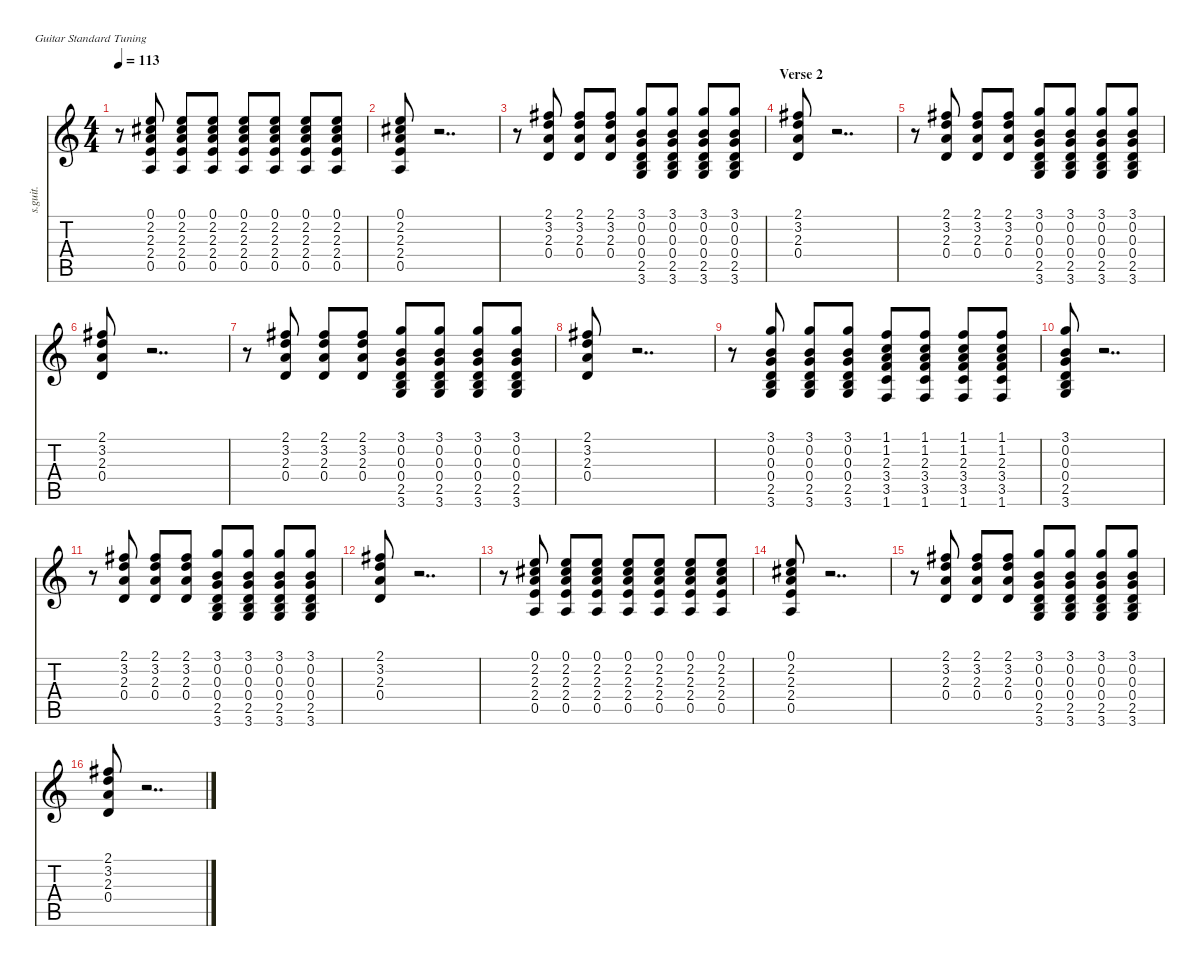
\defaultSystemsLayout 4
\hideDynamics
\bracketExtendMode nobrackets
\track ("Guitar (Left)" "s.guit.") {instrument overdrivenguitar}
\staff {score tabs}
\tuning (E4 B3 G3 D3 A2 E2)
\ts (4 4)
\tempo 113
\clef g2
\ks c
r.8{dy f} (0.1 2.2{acc #} 2.3 2.4 0.5).8{lyrics (0 "") lyrics (1 "") lyrics (2 "") lyrics (3 "") lyrics (4 "")} (0.1 2.2{acc #} 2.3 2.4 0.5).8{lyrics (0 "") lyrics (1 "") lyrics (2 "") lyrics (3 "") lyrics (4 "")} (0.1 2.2{acc #} 2.3 2.4 0.5).8{lyrics (0 "") lyrics (1 "") lyrics (2 "") lyrics (3 "") lyrics (4 "")} (0.1 2.2{acc #} 2.3 2.4 0.5).8{lyrics (0 "") lyrics (1 "") lyrics (2 "") lyrics (3 "") lyrics (4 "")} (0.1 2.2{acc #} 2.3 2.4 0.5).8{lyrics (0 "") lyrics (1 "") lyrics (2 "") lyrics (3 "") lyrics (4 "")} (0.1 2.2{acc #} 2.3 2.4 0.5).8{lyrics (0 "") lyrics (1 "") lyrics (2 "") lyrics (3 "") lyrics (4 "")} (0.1 2.2{acc #} 2.3 2.4 0.5).8{lyrics (0 "") lyrics (1 "") lyrics (2 "") lyrics (3 "") lyrics (4 "")} |
(0.1 2.2{acc #} 2.3 2.4 0.5).8{lyrics (0 "") lyrics (1 "") lyrics (2 "") lyrics (3 "") lyrics (4 "")} r.2{dd} |
r.8 (2.1{acc #} 3.2 2.3 0.4).8{lyrics (0 "") lyrics (1 "") lyrics (2 "") lyrics (3 "") lyrics (4 "")} (2.1{acc #} 3.2 2.3 0.4).8{lyrics (0 "") lyrics (1 "") lyrics (2 "") lyrics (3 "") lyrics (4 "")} (2.1{acc #} 3.2 2.3 0.4).8{lyrics (0 "") lyrics (1 "") lyrics (2 "") lyrics (3 "") lyrics (4 "")} (3.1 0.2 0.3 0.4 2.5 3.6).8{lyrics (0 "") lyrics (1 "") lyrics (2 "") lyrics (3 "") lyrics (4 "")} (3.1 0.2 0.3 0.4 2.5 3.6).8{lyrics (0 "") lyrics (1 "") lyrics (2 "") lyrics (3 "") lyrics (4 "")} (3.1 0.2 0.3 0.4 2.5 3.6).8{lyrics (0 "") lyrics (1 "") lyrics (2 "") lyrics (3 "") lyrics (4 "")} (3.1 0.2 0.3 0.4 2.5 3.6).8{lyrics (0 "") lyrics (1 "") lyrics (2 "") lyrics (3 "") lyrics (4 "")} |
\section ("" "Verse 2")
(2.1{acc #} 3.2 2.3 0.4).8{lyrics (0 "") lyrics (1 "") lyrics (2 "") lyrics (3 "") lyrics (4 "")} r.2{dd} |
r.8 (2.1{acc #} 3.2 2.3 0.4).8{lyrics (0 "") lyrics (1 "") lyrics (2 "") lyrics (3 "") lyrics (4 "")} (2.1{acc #} 3.2 2.3 0.4).8{lyrics (0 "") lyrics (1 "") lyrics (2 "") lyrics (3 "") lyrics (4 "")} (2.1{acc #} 3.2 2.3 0.4).8{lyrics (0 "") lyrics (1 "") lyrics (2 "") lyrics (3 "") lyrics (4 "")} (3.1 0.2 0.3 0.4 2.5 3.6).8{lyrics (0 "") lyrics (1 "") lyrics (2 "") lyrics (3 "") lyrics (4 "")} (3.1 0.2 0.3 0.4 2.5 3.6).8{lyrics (0 "") lyrics (1 "") lyrics (2 "") lyrics (3 "") lyrics (4 "")} (3.1 0.2 0.3 0.4 2.5 3.6).8{lyrics (0 "") lyrics (1 "") lyrics (2 "") lyrics (3 "") lyrics (4 "")} (3.1 0.2 0.3 0.4 2.5 3.6).8{lyrics (0 "") lyrics (1 "") lyrics (2 "") lyrics (3 "") lyrics (4 "")} |
(2.1{acc #} 3.2 2.3 0.4).8{lyrics (0 "") lyrics (1 "") lyrics (2 "") lyrics (3 "") lyrics (4 "")} r.2{dd} |
r.8 (2.1{acc #} 3.2 2.3 0.4).8{lyrics (0 "") lyrics (1 "") lyrics (2 "") lyrics (3 "") lyrics (4 "")} (2.1{acc #} 3.2 2.3 0.4).8{lyrics (0 "") lyrics (1 "") lyrics (2 "") lyrics (3 "") lyrics (4 "")} (2.1{acc #} 3.2 2.3 0.4).8{lyrics (0 "") lyrics (1 "") lyrics (2 "") lyrics (3 "") lyrics (4 "")} (3.1 0.2 0.3 0.4 2.5 3.6).8{lyrics (0 "") lyrics (1 "") lyrics (2 "") lyrics (3 "") lyrics (4 "")} (3.1 0.2 0.3 0.4 2.5 3.6).8{lyrics (0 "") lyrics (1 "") lyrics (2 "") lyrics (3 "") lyrics (4 "")} (3.1 0.2 0.3 0.4 2.5 3.6).8{lyrics (0 "") lyrics (1 "") lyrics (2 "") lyrics (3 "") lyrics (4 "")} (3.1 0.2 0.3 0.4 2.5 3.6).8{lyrics (0 "") lyrics (1 "") lyrics (2 "") lyrics (3 "") lyrics (4 "")} |
(2.1{acc #} 3.2 2.3 0.4).8{lyrics (0 "") lyrics (1 "") lyrics (2 "") lyrics (3 "") lyrics (4 "")} r.2{dd} |
r.8 (3.1 0.2 0.3 0.4 2.5 3.6).8{lyrics (0 "") lyrics (1 "") lyrics (2 "") lyrics (3 "") lyrics (4 "")} (3.1 0.2 0.3 0.4 2.5 3.6).8{lyrics (0 "") lyrics (1 "") lyrics (2 "") lyrics (3 "") lyrics (4 "")} (3.1 0.2 0.3 0.4 2.5 3.6).8{lyrics (0 "") lyrics (1 "") lyrics (2 "") lyrics (3 "") lyrics (4 "")} (1.1 1.2 2.3 3.4 3.5 1.6).8{lyrics (0 "") lyrics (1 "") lyrics (2 "") lyrics (3 "") lyrics (4 "")} (1.1 1.2 2.3 3.4 3.5 1.6).8{lyrics (0 "") lyrics (1 "") lyrics (2 "") lyrics (3 "") lyrics (4 "")} (1.1 1.2 2.3 3.4 3.5 1.6).8{lyrics (0 "") lyrics (1 "") lyrics (2 "") lyrics (3 "") lyrics (4 "")} (1.1 1.2 2.3 3.4 3.5 1.6).8{lyrics (0 "") lyrics (1 "") lyrics (2 "") lyrics (3 "") lyrics (4 "")} |
(3.1 0.2 0.3 0.4 2.5 3.6).8{lyrics (0 "") lyrics (1 "") lyrics (2 "") lyrics (3 "") lyrics (4 "")} r.2{dd} |
r.8 (2.1{acc #} 3.2 2.3 0.4).8{lyrics (0 "") lyrics (1 "") lyrics (2 "") lyrics (3 "") lyrics (4 "")} (2.1{acc #} 3.2 2.3 0.4).8{lyrics (0 "") lyrics (1 "") lyrics (2 "") lyrics (3 "") lyrics (4 "")} (2.1{acc #} 3.2 2.3 0.4).8{lyrics (0 "") lyrics (1 "") lyrics (2 "") lyrics (3 "") lyrics (4 "")} (3.1 0.2 0.3 0.4 2.5 3.6).8{lyrics (0 "") lyrics (1 "") lyrics (2 "") lyrics (3 "") lyrics (4 "")} (3.1 0.2 0.3 0.4 2.5 3.6).8{lyrics (0 "") lyrics (1 "") lyrics (2 "") lyrics (3 "") lyrics (4 "")} (3.1 0.2 0.3 0.4 2.5 3.6).8{lyrics (0 "") lyrics (1 "") lyrics (2 "") lyrics (3 "") lyrics (4 "")} (3.1 0.2 0.3 0.4 2.5 3.6).8{lyrics (0 "") lyrics (1 "") lyrics (2 "") lyrics (3 "") lyrics (4 "")} |
(2.1{acc #} 3.2 2.3 0.4).8{lyrics (0 "") lyrics (1 "") lyrics (2 "") lyrics (3 "") lyrics (4 "")} r.2{dd} |
r.8 (0.1 2.2{acc #} 2.3 2.4 0.5).8{lyrics (0 "") lyrics (1 "") lyrics (2 "") lyrics (3 "") lyrics (4 "")} (0.1 2.2{acc #} 2.3 2.4 0.5).8{lyrics (0 "") lyrics (1 "") lyrics (2 "") lyrics (3 "") lyrics (4 "")} (0.1 2.2{acc #} 2.3 2.4 0.5).8{lyrics (0 "") lyrics (1 "") lyrics (2 "") lyrics (3 "") lyrics (4 "")} (0.1 2.2{acc #} 2.3 2.4 0.5).8{lyrics (0 "") lyrics (1 "") lyrics (2 "") lyrics (3 "") lyrics (4 "")} (0.1 2.2{acc #} 2.3 2.4 0.5).8{lyrics (0 "") lyrics (1 "") lyrics (2 "") lyrics (3 "") lyrics (4 "")} (0.1 2.2{acc #} 2.3 2.4 0.5).8{lyrics (0 "") lyrics (1 "") lyrics (2 "") lyrics (3 "") lyrics (4 "")} (0.1 2.2{acc #} 2.3 2.4 0.5).8{lyrics (0 "") lyrics (1 "") lyrics (2 "") lyrics (3 "") lyrics (4 "")} |
(0.1 2.2{acc #} 2.3 2.4 0.5).8{lyrics (0 "") lyrics (1 "") lyrics (2 "") lyrics (3 "") lyrics (4 "")} r.2{dd} |
r.8 (2.1{acc #} 3.2 2.3 0.4).8{lyrics (0 "") lyrics (1 "") lyrics (2 "") lyrics (3 "") lyrics (4 "")} (2.1{acc #} 3.2 2.3 0.4).8{lyrics (0 "") lyrics (1 "") lyrics (2 "") lyrics (3 "") lyrics (4 "")} (2.1{acc #} 3.2 2.3 0.4).8{lyrics (0 "") lyrics (1 "") lyrics (2 "") lyrics (3 "") lyrics (4 "")} (3.1 0.2 0.3 0.4 2.5 3.6).8{lyrics (0 "") lyrics (1 "") lyrics (2 "") lyrics (3 "") lyrics (4 "")} (3.1 0.2 0.3 0.4 2.5 3.6).8{lyrics (0 "") lyrics (1 "") lyrics (2 "") lyrics (3 "") lyrics (4 "")} (3.1 0.2 0.3 0.4 2.5 3.6).8{lyrics (0 "") lyrics (1 "") lyrics (2 "") lyrics (3 "") lyrics (4 "")} (3.1 0.2 0.3 0.4 2.5 3.6).8{lyrics (0 "") lyrics (1 "") lyrics (2 "") lyrics (3 "") lyrics (4 "")} |
(2.1{acc #} 3.2 2.3 0.4).8{lyrics (0 "") lyrics (1 "") lyrics (2 "") lyrics (3 "") lyrics (4 "")} r.2{dd}
